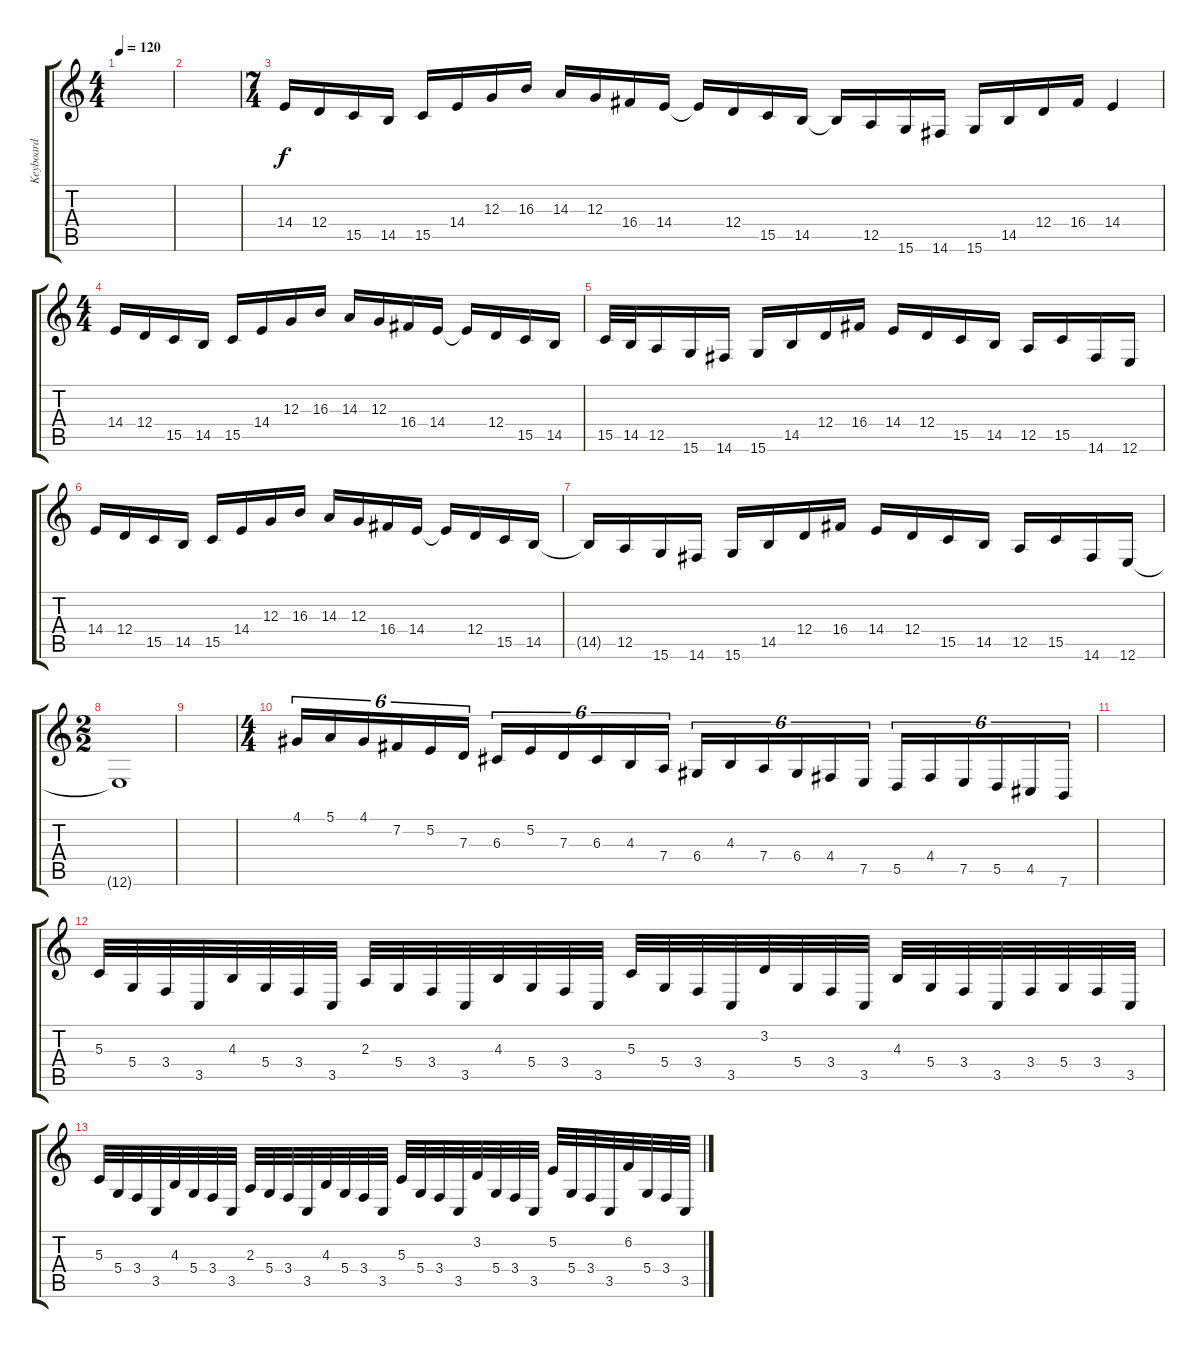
\track ("Keyboard" "Keyboard") {instrument stringensemble1}
\staff {score tabs}
\tuning (E4 B3 G3 D3 A2 E2) {hide}
\ts (4 4)
\tempo 120
\clef g2
\ks c
|
|
\ts (7 4)
14.4.16{instrument tremolostrings} 12.4.16 15.5.16 14.5.16 15.5.16 14.4.16 12.3.16 16.3.16 14.3.16 12.3.16 16.4.16 14.4.16 14.4{t}.16 12.4.16 15.5.16 14.5.16 14.5{t}.16 12.5.16 15.6.16 14.6.16 15.6.16 14.5.16 12.4.16 16.4.16 14.4.4 |
\ts (4 4)
14.4.16 12.4.16 15.5.16 14.5.16 15.5.16 14.4.16 12.3.16 16.3.16 14.3.16 12.3.16 16.4.16 14.4.16 14.4{t}.16 12.4.16 15.5.16 14.5.16 |
15.5.32 14.5.32 12.5.16 15.6.16 14.6.16 15.6.16 14.5.16 12.4.16 16.4.16 14.4.16 12.4.16 15.5.16 14.5.16 12.5.16 15.5.16 14.6.16 12.6.16 |
14.4.16 12.4.16 15.5.16 14.5.16 15.5.16 14.4.16 12.3.16 16.3.16 14.3.16 12.3.16 16.4.16 14.4.16 14.4{t}.16 12.4.16 15.5.16 14.5.16 |
14.5{t}.16 12.5.16 15.6.16 14.6.16 15.6.16 14.5.16 12.4.16 16.4.16 14.4.16 12.4.16 15.5.16 14.5.16 12.5.16 15.5.16 14.6.16 12.6.16 |
\ts (2 2)
12.6{t}.1 |
|
\ts (4 4)
4.1.16{tu (6 4) instrument stringensemble1} 5.1.16{tu (6 4)} 4.1.16{tu (6 4)} 7.2.16{tu (6 4)} 5.2.16{tu (6 4)} 7.3.16{tu (6 4)} 6.3.16{tu (6 4)} 5.2.16{tu (6 4)} 7.3.16{tu (6 4)} 6.3.16{tu (6 4)} 4.3.16{tu (6 4)} 7.4.16{tu (6 4)} 6.4.16{tu (6 4)} 4.3.16{tu (6 4)} 7.4.16{tu (6 4)} 6.4.16{tu (6 4)} 4.4.16{tu (6 4)} 7.5.16{tu (6 4)} 5.5.16{tu (6 4)} 4.4.16{tu (6 4)} 7.5.16{tu (6 4)} 5.5.16{tu (6 4)} 4.5.16{tu (6 4)} 7.6.16{tu (6 4)} |
|
5.3.32{volume 11} 5.4.32 3.4.32 3.5.32 4.3.32 5.4.32 3.4.32 3.5.32 2.3.32 5.4.32 3.4.32 3.5.32 4.3.32 5.4.32 3.4.32 3.5.32 5.3.32 5.4.32 3.4.32 3.5.32 3.2.32 5.4.32 3.4.32 3.5.32 4.3.32 5.4.32 3.4.32 3.5.32 3.4.32 5.4.32 3.4.32 3.5.32 |
5.3.32 5.4.32 3.4.32 3.5.32 4.3.32 5.4.32 3.4.32 3.5.32 2.3.32 5.4.32 3.4.32 3.5.32 4.3.32 5.4.32 3.4.32 3.5.32 5.3.32 5.4.32 3.4.32 3.5.32 3.2.32 5.4.32 3.4.32 3.5.32 5.2.32 5.4.32 3.4.32 3.5.32 6.2.32 5.4.32 3.4.32 3.5.32
